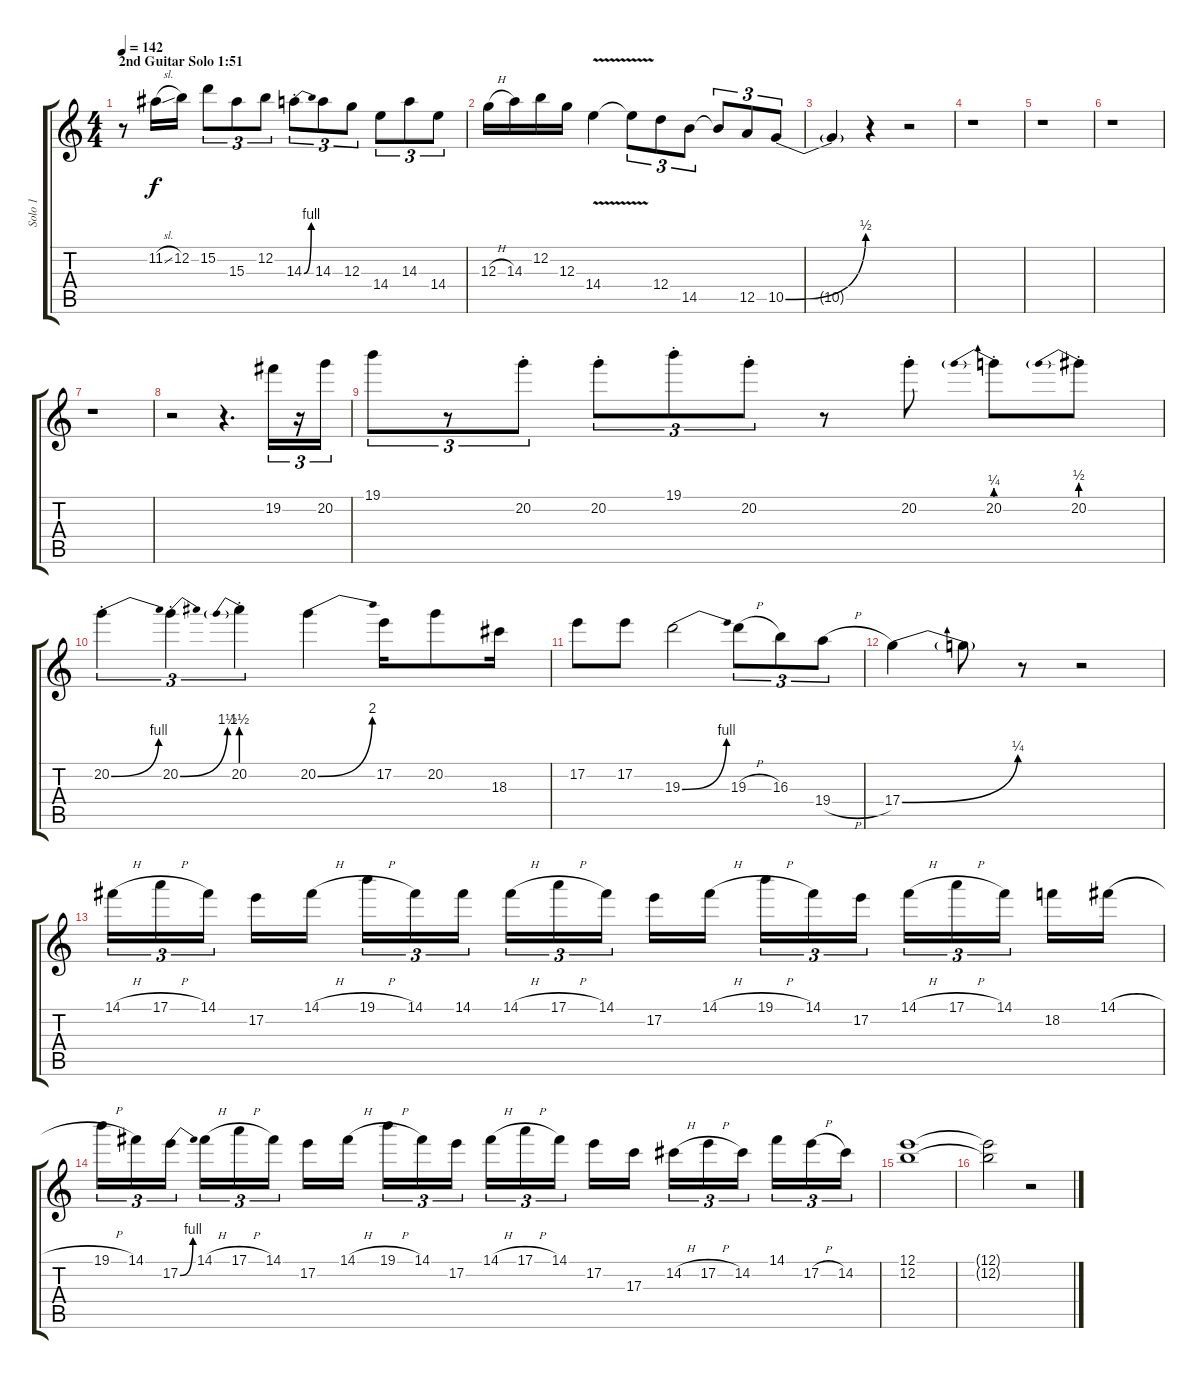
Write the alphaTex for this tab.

\track ("Solo 1" "Solo 1") {instrument overdrivenguitar}
\staff {score tabs}
\tuning (E4 B3 G3 D3 A2 E2) {hide}
\ts (4 4)
\section ("" "2nd Guitar Solo 1:51")
\tempo 142
\clef g2
\ks c
r.8{dy f} 11.2{sl}.16 12.2.16 15.2.8{tu (3 2)} 15.3.8{tu (3 2)} 12.2.8{tu (3 2)} 14.3{be (bend 0 0 60 4) st}.8{tu (3 2)} 14.3.8{tu (3 2)} 12.3.8{tu (3 2)} 14.4.8{tu (3 2)} 14.3.8{tu (3 2)} 14.4.8{tu (3 2)} |
12.3{h}.16 14.3.16 12.2.16 12.3.16 14.4{v}.4 14.4{v t}.8{tu (3 2)} 12.4.8{tu (3 2)} 14.5.8{tu (3 2)} 14.5{t}.8{tu (3 2)} 12.5.8{tu (3 2)} 10.5{be (bend 0 0 60 2)}.8{tu (3 2)} |
10.5{t}.4 r.4 r.2 |
r.1 |
r.1 |
r.1 |
r.1 |
r.2 r.4{d} 19.2.16{tu (3 2)} r.16{tu (3 2)} 20.2.16{tu (3 2)} |
19.1.8{tu (3 2)} r.8{tu (3 2)} 20.2{st}.8{tu (3 2)} 20.2{st}.8{tu (3 2)} 19.1{st}.8{tu (3 2)} 20.2{st}.8{tu (3 2)} r.8 20.2{st}.8 20.2{be (prebend 0 1 60 1) st}.8 20.2{be (prebend 0 2 60 2) st}.8 |
20.2{be (bend 0 0 60 4) st}.4{tu (3 2)} 20.2{be (bend 0 0 60 6) st}.4{tu (3 2)} 20.2{be (prebend 0 6 60 6) st}.4{tu (3 2)} 20.2{be (bend 0 0 60 8)}.4 17.2.16 20.2.8 18.3.16 |
17.2.8 17.2.8 19.3{be (bend 0 0 60 4)}.2 19.3{h}.8{tu (3 2)} 16.3.8{tu (3 2)} 19.4{h}.8{tu (3 2)} |
17.4{be (bend 0 0 60 1)}.4 17.4{t}.8 r.8 r.2 |
14.1{h}.16{tu (3 2)} 17.1{h}.16{tu (3 2)} 14.1.16{tu (3 2) beam splitsecondary} 17.2.16 14.1{h}.16 19.1{h}.16{tu (3 2)} 14.1.16{tu (3 2)} 14.1.16{tu (3 2) beam splitsecondary} 14.1{h}.16{tu (3 2)} 17.1{h}.16{tu (3 2)} 14.1.16{tu (3 2)} 17.2.16 14.1{h}.16{beam splitsecondary} 19.1{h}.16{tu (3 2)} 14.1.16{tu (3 2)} 17.2.16{tu (3 2)} 14.1{h}.16{tu (3 2)} 17.1{h}.16{tu (3 2)} 14.1.16{tu (3 2) beam splitsecondary} 18.2.16 14.1{h}.16 |
19.1{h}.16{tu (3 2)} 14.1.16{tu (3 2)} 17.2{be (bend 0 0 60 4)}.16{tu (3 2) beam splitsecondary} 14.1{h}.16{tu (3 2)} 17.1{h}.16{tu (3 2)} 14.1.16{tu (3 2)} 17.2.16 14.1{h}.16{beam splitsecondary} 19.1{h}.16{tu (3 2)} 14.1.16{tu (3 2)} 17.2.16{tu (3 2)} 14.1{h}.16{tu (3 2)} 17.1{h}.16{tu (3 2)} 14.1.16{tu (3 2) beam splitsecondary} 17.2.16 17.3.16 14.2{h}.16{tu (3 2)} 17.2{h}.16{tu (3 2)} 14.2.16{tu (3 2) beam splitsecondary} 14.1.16{tu (3 2)} 17.2{h}.16{tu (3 2)} 14.2.16{tu (3 2)} |
(12.1 12.2).1 |
(12.1{t} 12.2{t}).2 r.2
